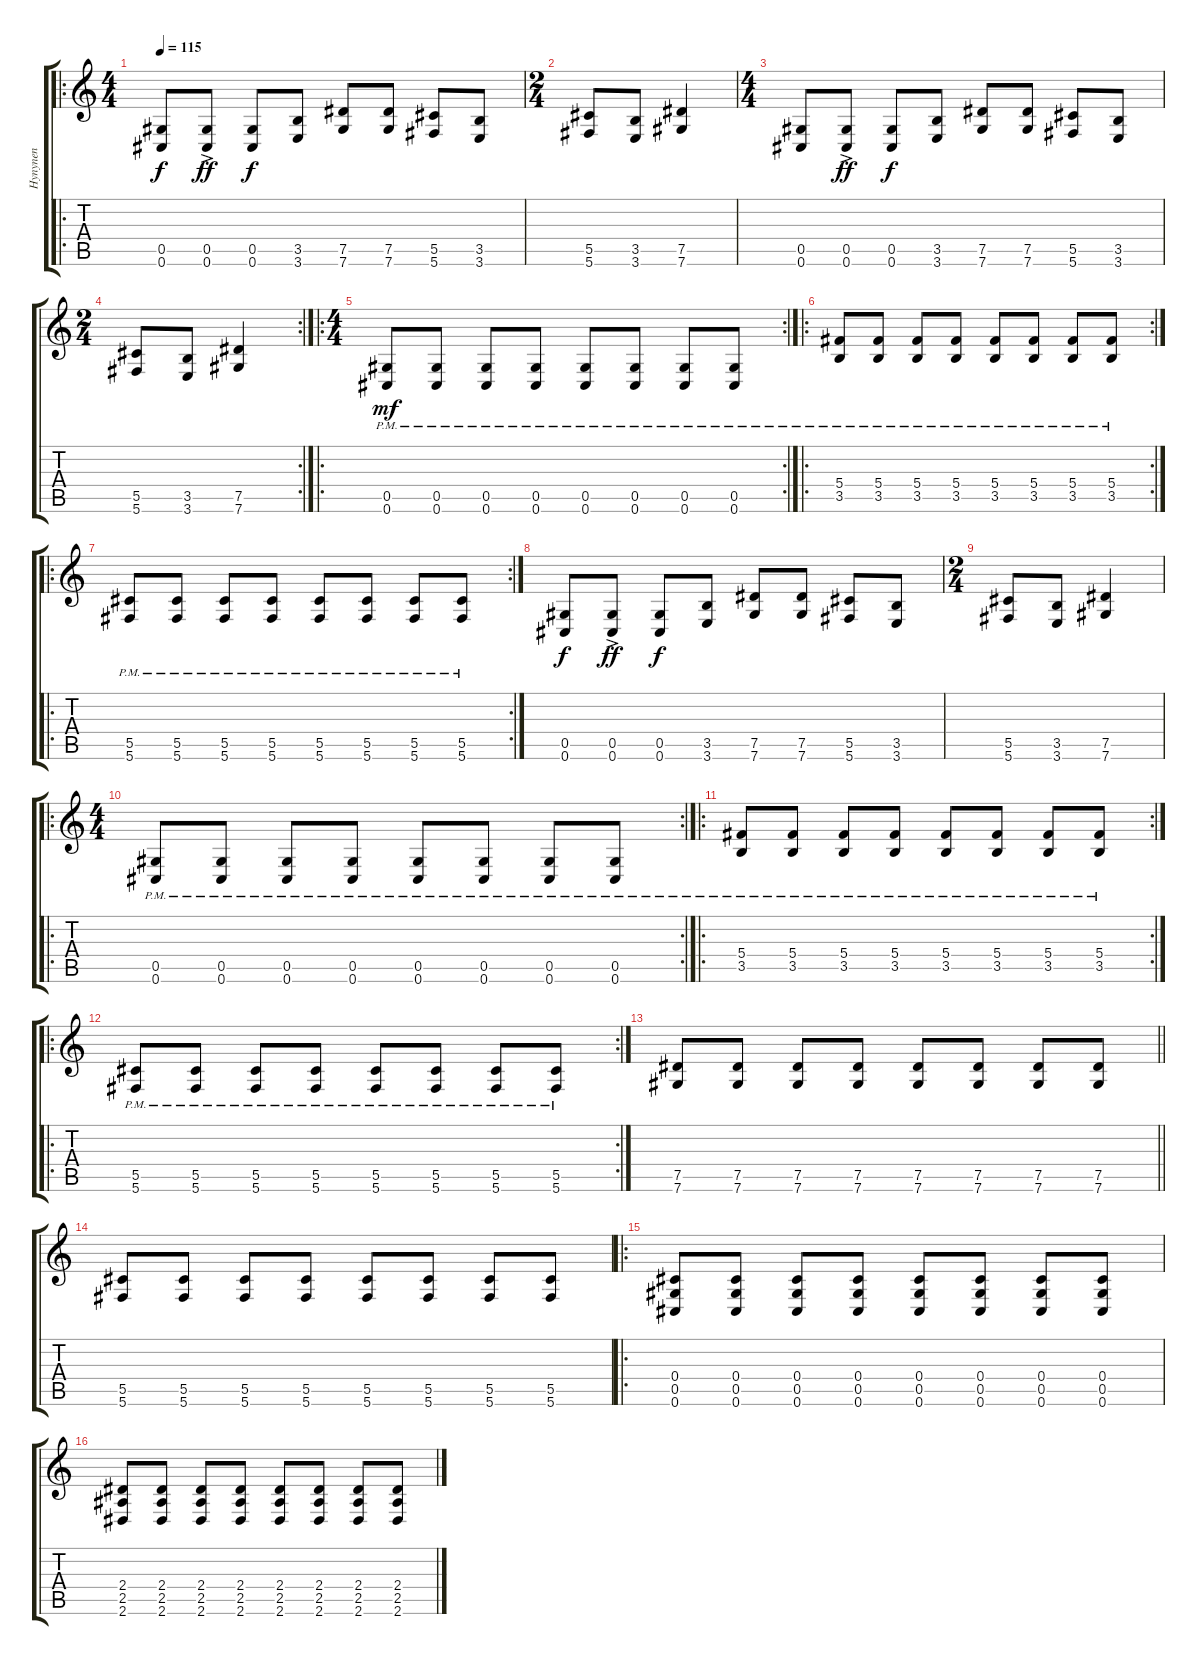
\track ("Hynynen" "Hynynen") {instrument distortionguitar}
\staff {score tabs}
\tuning (Eb4 Bb3 Gb3 Db3 Ab2 Db2) {hide}
\ro
\ts (4 4)
\tempo 115
\clef g2
\ks c
(0.5 0.6).8{dy f instrument distortionguitar} (0.5{ac} 0.6{ac}).8{dy ff} (0.5 0.6).8{dy f} (3.5 3.6).8 (7.5 7.6).8 (7.5 7.6).8 (5.5 5.6).8 (3.5 3.6).8 |
\ts (2 4)
(5.5 5.6).8 (3.5 3.6).8 (7.5 7.6).4 |
\ts (4 4)
(0.5 0.6).8 (0.5{ac} 0.6{ac}).8{dy ff} (0.5 0.6).8{dy f} (3.5 3.6).8 (7.5 7.6).8 (7.5 7.6).8 (5.5 5.6).8 (3.5 3.6).8 |
\rc 2
\ts (2 4)
(5.5 5.6).8 (3.5 3.6).8 (7.5 7.6).4 |
\ro
\rc 2
\ts (4 4)
(0.5{pm} 0.6{pm}).8{dy mf} (0.5{pm} 0.6{pm}).8 (0.5{pm} 0.6{pm}).8 (0.5{pm} 0.6{pm}).8 (0.5{pm} 0.6{pm}).8 (0.5{pm} 0.6{pm}).8 (0.5{pm} 0.6{pm}).8 (0.5{pm} 0.6{pm}).8 |
\ro
\rc 2
(5.4{pm} 3.5{pm}).8 (5.4{pm} 3.5{pm}).8 (5.4{pm} 3.5{pm}).8 (5.4{pm} 3.5{pm}).8 (5.4{pm} 3.5{pm}).8 (5.4{pm} 3.5{pm}).8 (5.4{pm} 3.5{pm}).8 (5.4{pm} 3.5{pm}).8 |
\ro
\rc 2
(5.5{pm} 5.6{pm}).8 (5.5{pm} 5.6{pm}).8 (5.5{pm} 5.6{pm}).8 (5.5{pm} 5.6{pm}).8 (5.5{pm} 5.6{pm}).8 (5.5{pm} 5.6{pm}).8 (5.5{pm} 5.6{pm}).8 (5.5{pm} 5.6{pm}).8 |
(0.5 0.6).8{dy f} (0.5{ac} 0.6{ac}).8{dy ff} (0.5 0.6).8{dy f} (3.5 3.6).8 (7.5 7.6).8 (7.5 7.6).8 (5.5 5.6).8 (3.5 3.6).8 |
\ts (2 4)
(5.5 5.6).8 (3.5 3.6).8 (7.5 7.6).4 |
\ro
\rc 2
\ts (4 4)
(0.5{pm} 0.6{pm}).8 (0.5{pm} 0.6{pm}).8 (0.5{pm} 0.6{pm}).8 (0.5{pm} 0.6{pm}).8 (0.5{pm} 0.6{pm}).8 (0.5{pm} 0.6{pm}).8 (0.5{pm} 0.6{pm}).8 (0.5{pm} 0.6{pm}).8 |
\ro
\rc 2
(5.4{pm} 3.5{pm}).8 (5.4{pm} 3.5{pm}).8 (5.4{pm} 3.5{pm}).8 (5.4{pm} 3.5{pm}).8 (5.4{pm} 3.5{pm}).8 (5.4{pm} 3.5{pm}).8 (5.4{pm} 3.5{pm}).8 (5.4{pm} 3.5{pm}).8 |
\ro
\rc 2
(5.5{pm} 5.6{pm}).8 (5.5{pm} 5.6{pm}).8 (5.5{pm} 5.6{pm}).8 (5.5{pm} 5.6{pm}).8 (5.5{pm} 5.6{pm}).8 (5.5{pm} 5.6{pm}).8 (5.5{pm} 5.6{pm}).8 (5.5{pm} 5.6{pm}).8 |
\barLineRight lightlight
(7.5 7.6).8 (7.5 7.6).8 (7.5 7.6).8 (7.5 7.6).8 (7.5 7.6).8 (7.5 7.6).8 (7.5 7.6).8 (7.5 7.6).8 |
(5.5 5.6).8 (5.5 5.6).8 (5.5 5.6).8 (5.5 5.6).8 (5.5 5.6).8 (5.5 5.6).8 (5.5 5.6).8 (5.5 5.6).8 |
\ro
(0.4 0.5 0.6).8 (0.4 0.5 0.6).8 (0.4 0.5 0.6).8 (0.4 0.5 0.6).8 (0.4 0.5 0.6).8 (0.4 0.5 0.6).8 (0.4 0.5 0.6).8 (0.4 0.5 0.6).8 |
(2.4 2.5 2.6).8 (2.4 2.5 2.6).8 (2.4 2.5 2.6).8 (2.4 2.5 2.6).8 (2.4 2.5 2.6).8 (2.4 2.5 2.6).8 (2.4 2.5 2.6).8 (2.4 2.5 2.6).8
